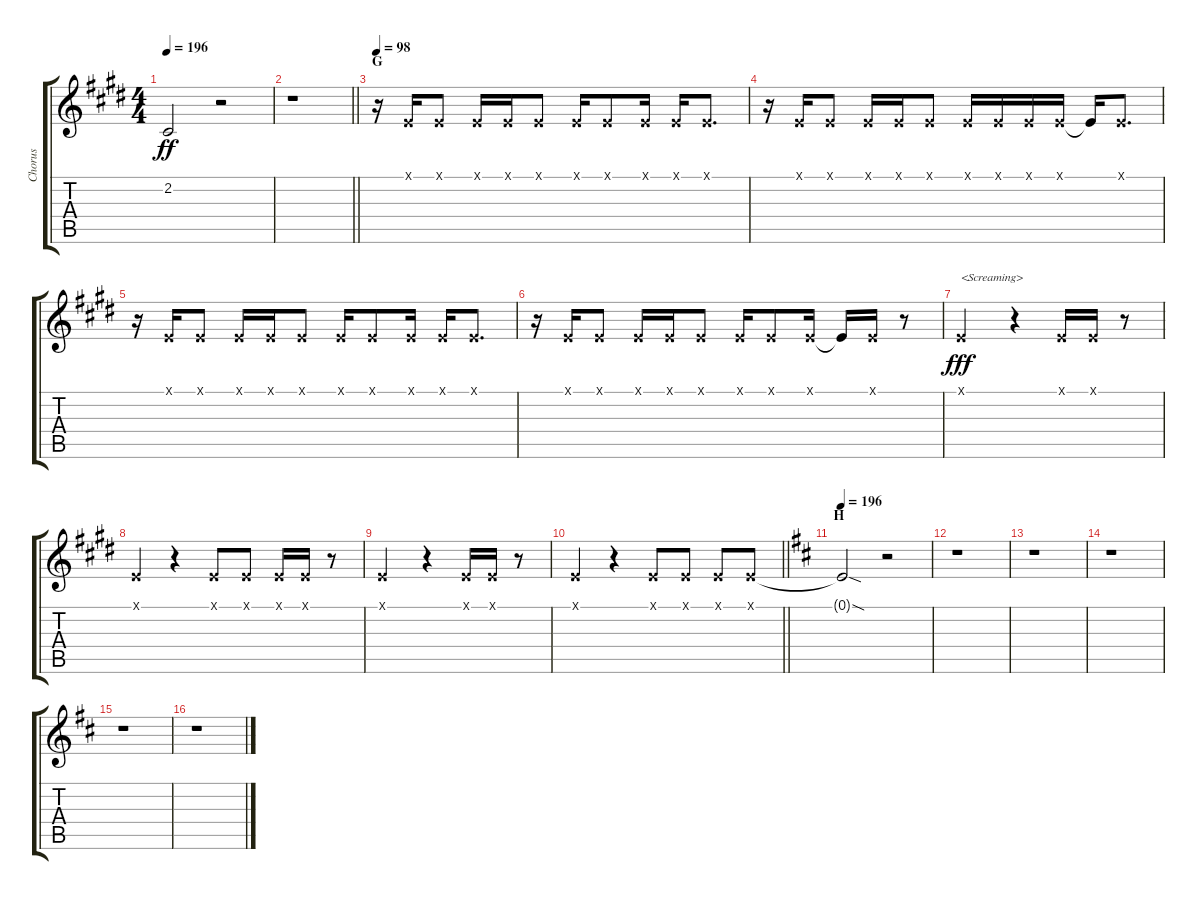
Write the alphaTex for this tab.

\track ("Chorus" "Chorus") {instrument voiceoohs}
\staff {score tabs}
\tuning (E4 B3 G3 D3 A2 E2) {hide}
\ts (4 4)
\tempo 196
\clef g2
\ks e
2.2.2{dy ff} r.2 |
\barLineRight lightlight
r.1 |
\section ("" "G")
\tempo 98
r.16 0.1{x}.16 0.1{x}.8 0.1{x}.16 0.1{x}.16 0.1{x}.8 0.1{x}.16 0.1{x}.8 0.1{x}.16 0.1{x}.16 0.1{x}.8{d} |
r.16 0.1{x}.16 0.1{x}.8 0.1{x}.16 0.1{x}.16 0.1{x}.8 0.1{x}.16 0.1{x}.16 0.1{x}.16 0.1{x}.16 0.1{t}.16 0.1{x}.8{d} |
r.16 0.1{x}.16 0.1{x}.8 0.1{x}.16 0.1{x}.16 0.1{x}.8 0.1{x}.16 0.1{x}.8 0.1{x}.16 0.1{x}.16 0.1{x}.8{d} |
r.16 0.1{x}.16 0.1{x}.8 0.1{x}.16 0.1{x}.16 0.1{x}.8 0.1{x}.16 0.1{x}.8 0.1{x}.16 0.1{t}.16 0.1{x}.16 r.8 |
0.1{x}.2{txt "<Screaming>" dy fff} r.4 0.1{x}.16 0.1{x}.16 r.8 |
0.1{x}.4 r.4 0.1{x}.8 0.1{x}.8 0.1{x}.16 0.1{x}.16 r.8 |
0.1{x}.2 r.4 0.1{x}.16 0.1{x}.16 r.8 |
\barLineRight lightlight
0.1{x}.4 r.4 0.1{x}.8 0.1{x}.8 0.1{x}.8 0.1{x}.8 |
\section ("" "H")
\tempo 196
\ks d
0.1{sod t}.2 r.2 |
r.1 |
r.1 |
r.1 |
r.1 |
r.1
